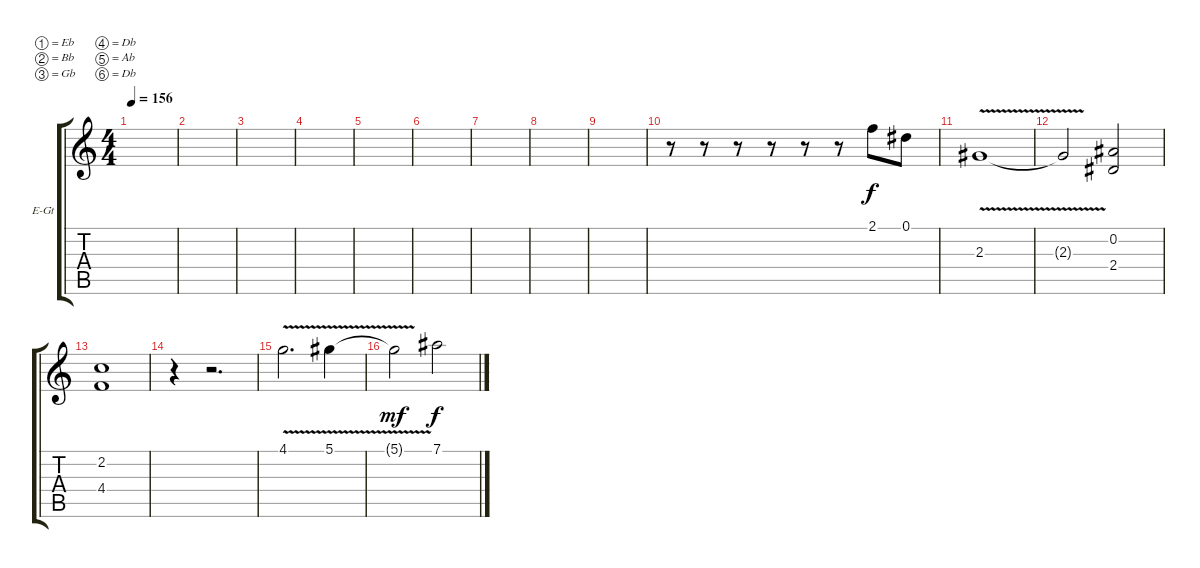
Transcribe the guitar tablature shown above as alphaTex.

\defaultSystemsLayout 4
\bracketExtendMode groupsimilarinstruments
\firstSystemTrackNameOrientation horizontal
\otherSystemsTrackNameOrientation horizontal
\track ("Sample" "E-Gt") {instrument overdrivenguitar}
\staff {score tabs}
\tuning (Eb4 Bb3 Gb3 Db3 Ab2 Db2)
\ts (4 4)
\tempo 156
\clef g2
\scale
0.485477
\ks c
|
\scale
0.257261 |
\scale
0.257261 |
\scale
0.333333 |
\scale
0.333333 |
\scale
0.333333 |
\scale
0.333333 |
\scale
0.333333 |
\scale
0.333333 |
\scale
0.333333 r.8 r.8 r.8 r.8 r.8 r.8 2.1.8 0.1.8 |
\scale
0.333333 2.3{v}.1 |
\scale
0.333333 2.3{v t}.2 (0.2 2.4).2 |
\scale
0.333333 (2.2 4.4).1 |
\scale
0.333333 r.4 r.2{d} |
\scale
0.333333 4.1{v}.2{d} 5.1{v}.4 |
\scale
0.333333 5.1{v t}.2{dy mf} 7.1.2{dy f}
